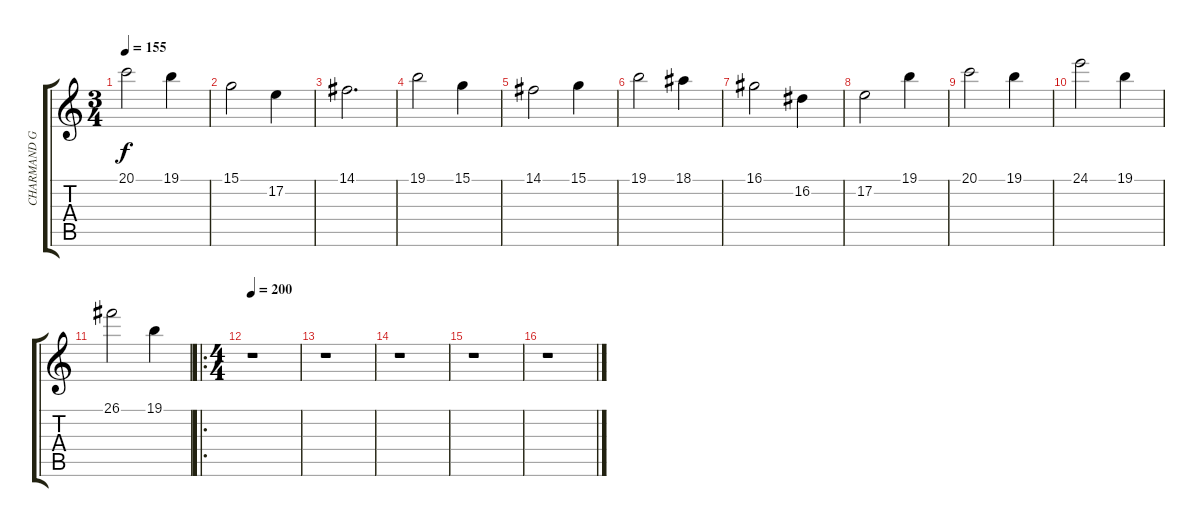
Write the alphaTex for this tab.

\track ("CHARMAND GRIMLOCH" "CHARMAND G") {instrument stringensemble1}
\staff {score tabs}
\tuning (E4 B3 G3 D3 A2 E2) {hide}
\ts (3 4)
\tempo 155
\clef g2
\ks c
20.1.2{dy f} 19.1.4 |
15.1.2 17.2.4 |
14.1.2{d} |
19.1.2 15.1.4 |
14.1.2 15.1.4 |
19.1.2 18.1.4 |
16.1.2 16.2.4 |
17.2.2 19.1.4 |
20.1.2 19.1.4 |
24.1.2 19.1.4 |
26.1.2 19.1.4 |
\ro
\ts (4 4)
\tempo 200
r.1 |
r.1 |
r.1 |
r.1 |
r.1
